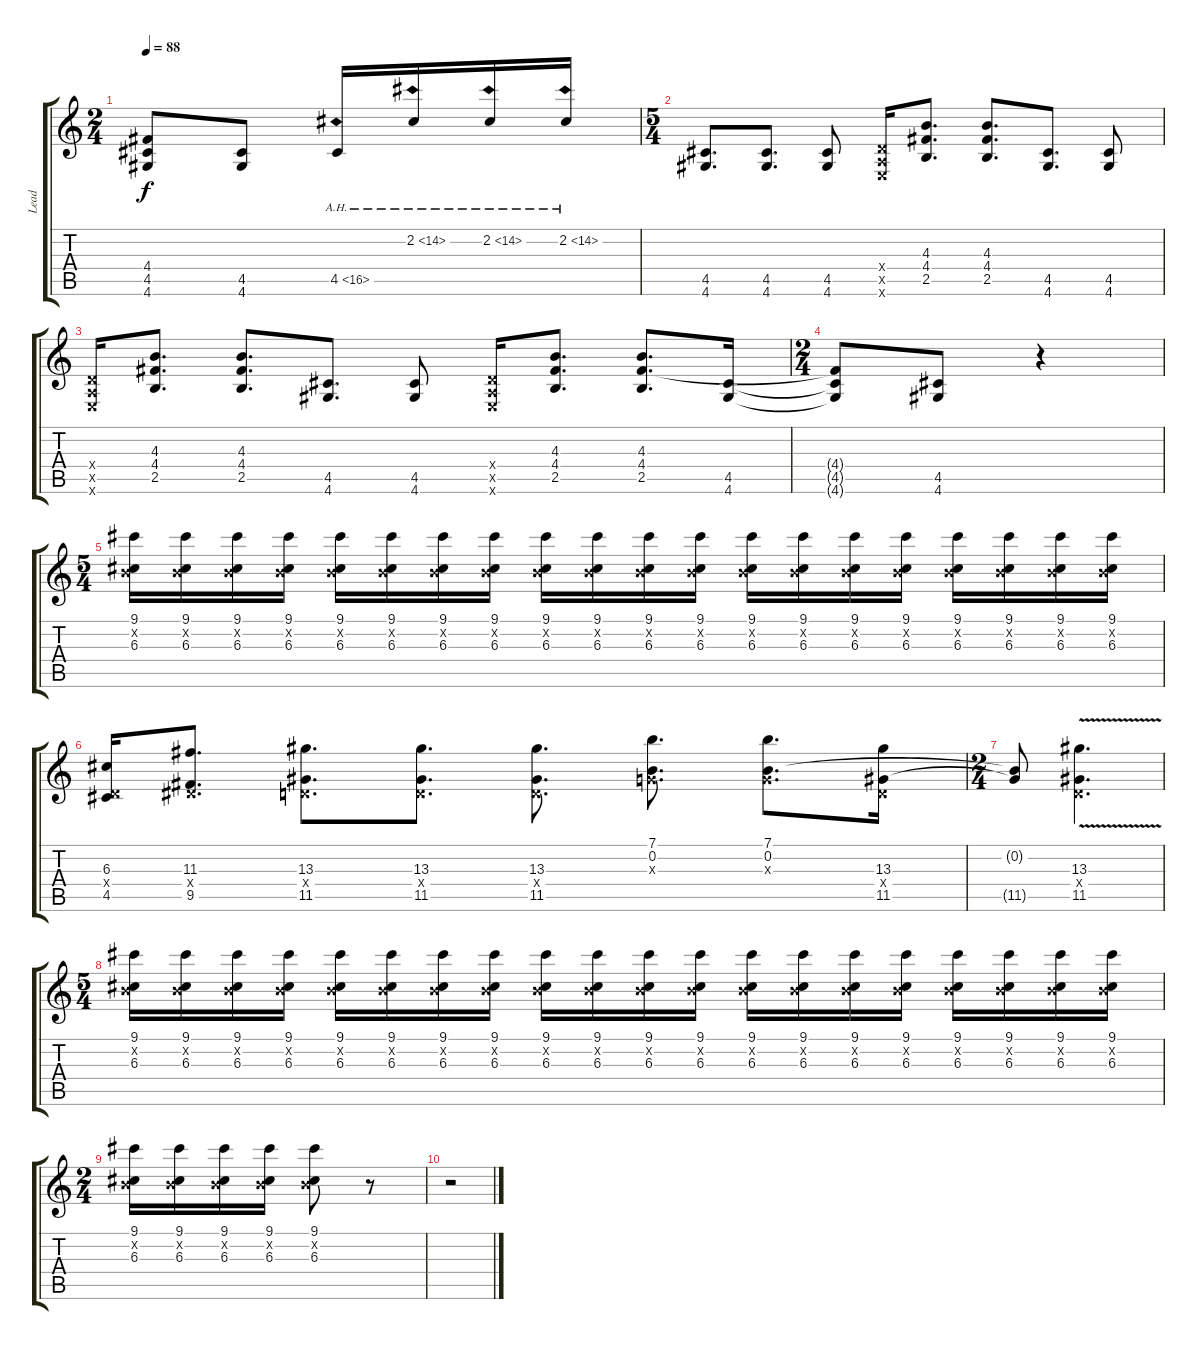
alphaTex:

\track ("Lead" "Lead") {instrument overdrivenguitar}
\staff {score tabs}
\tuning (E4 B3 G3 D3 A2 E2) {hide}
\ts (2 4)
\tempo 88
\clef g2
\ks c
(4.4{t} 4.5{t} 4.6{t}).8{dy f} (4.5 4.6).8 4.5{ah 12}.16 2.2{ah 12}.16 2.2{ah 12}.16 2.2{ah 12}.16 |
\ts (5 4)
(4.5 4.6).8{d volume 13 balance 8} (4.5 4.6).8{d} (4.5 4.6).8 (0.4{x} 0.5{x} 0.6{x}).16 (4.3 4.4 2.5).8{d} (4.3 4.4 2.5).8{d} (4.5 4.6).8{d} (4.5 4.6).8 |
(0.4{x} 0.5{x} 0.6{x}).16 (4.3 4.4 2.5).8{d} (4.3 4.4 2.5).8{d} (4.5 4.6).8{d} (4.5 4.6).8 (0.4{x} 0.5{x} 0.6{x}).16 (4.3 4.4 2.5).8{d} (4.3 4.4 2.5).8{d} (4.5 4.6).16 |
\ts (2 4)
(4.4{t} 4.5{t} 4.6{t}).8 (4.5 4.6).8 r.4 |
\ts (5 4)
(9.1 0.2{x} 6.3).16{volume 11} (9.1 0.2{x} 6.3).16 (9.1 0.2{x} 6.3).16 (9.1 0.2{x} 6.3).16 (9.1 0.2{x} 6.3).16 (9.1 0.2{x} 6.3).16 (9.1 0.2{x} 6.3).16 (9.1 0.2{x} 6.3).16 (9.1 0.2{x} 6.3).16 (9.1 0.2{x} 6.3).16 (9.1 0.2{x} 6.3).16 (9.1 0.2{x} 6.3).16 (9.1 0.2{x} 6.3).16 (9.1 0.2{x} 6.3).16 (9.1 0.2{x} 6.3).16 (9.1 0.2{x} 6.3).16 (9.1 0.2{x} 6.3).16 (9.1 0.2{x} 6.3).16 (9.1 0.2{x} 6.3).16 (9.1 0.2{x} 6.3).16 |
(6.3 0.4{x} 4.5).16{volume 11 instrument distortionguitar} (11.3 1.4{x} 9.5).8{d} (13.3 0.4{x} 11.5).8{d} (13.3 0.4{x} 11.5).8{d} (13.3 0.4{x} 11.5).8{d} (7.1 0.2 0.3{x}).8{d} (7.1 0.2 0.3{x}).8{d} (13.3 0.4{x} 11.5).16 |
\ts (2 4)
(0.2{t} 11.5{t}).8 (13.3 0.4{v x} 11.5{v}).4{d} |
\ts (5 4)
(9.1 0.2{x} 6.3).16{volume 11} (9.1 0.2{x} 6.3).16 (9.1 0.2{x} 6.3).16 (9.1 0.2{x} 6.3).16 (9.1 0.2{x} 6.3).16 (9.1 0.2{x} 6.3).16 (9.1 0.2{x} 6.3).16 (9.1 0.2{x} 6.3).16 (9.1 0.2{x} 6.3).16 (9.1 0.2{x} 6.3).16 (9.1 0.2{x} 6.3).16 (9.1 0.2{x} 6.3).16 (9.1 0.2{x} 6.3).16 (9.1 0.2{x} 6.3).16 (9.1 0.2{x} 6.3).16 (9.1 0.2{x} 6.3).16 (9.1 0.2{x} 6.3).16 (9.1 0.2{x} 6.3).16 (9.1 0.2{x} 6.3).16 (9.1 0.2{x} 6.3).16 |
\ts (2 4)
(9.1 0.2{x} 6.3).16{volume 11} (9.1 0.2{x} 6.3).16 (9.1 0.2{x} 6.3).16 (9.1 0.2{x} 6.3).16 (9.1 0.2{x} 6.3).8 r.8 |
r.2
